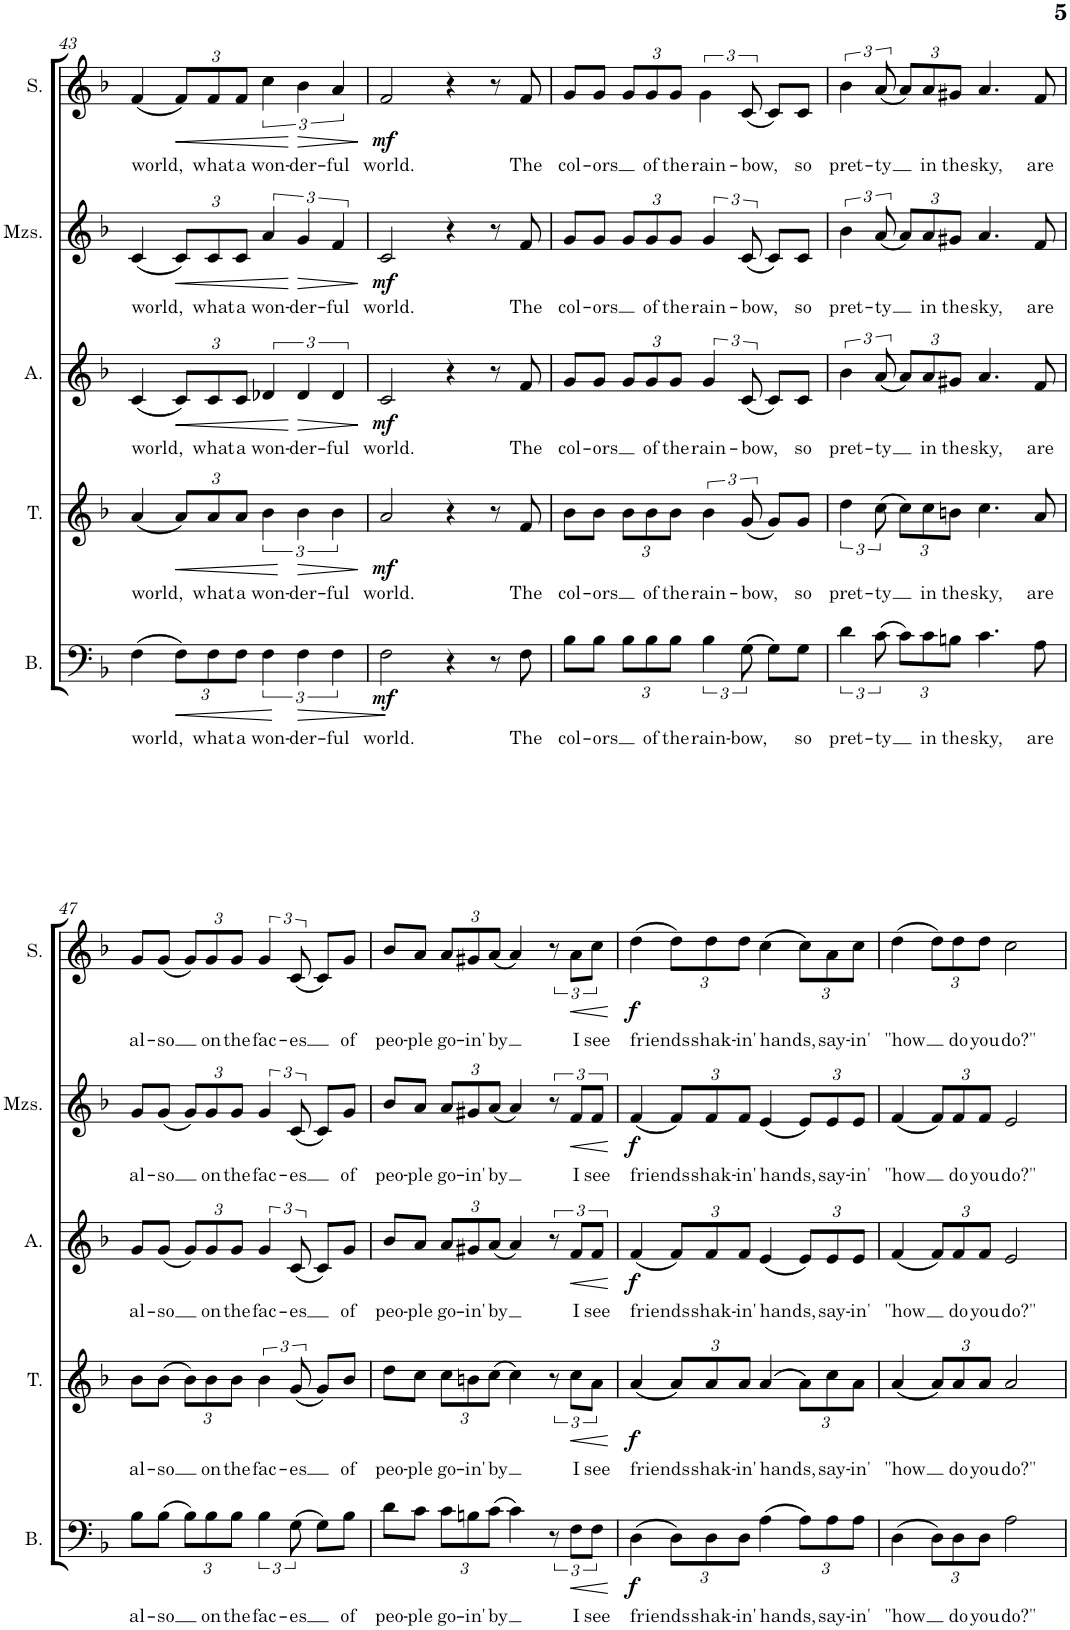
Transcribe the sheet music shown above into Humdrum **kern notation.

**kern	**text	**dynam	**kern	**text	**dynam	**kern	**text	**dynam	**kern	**text	**dynam	**kern	**text	**dynam
*part5	*part5	*part5	*part4	*part4	*part4	*part3	*part3	*part3	*part2	*part2	*part2	*part1	*part1	*part1
*staff5	*staff5	*staff5	*staff4	*staff4	*staff4	*staff3	*staff3	*staff3	*staff2	*staff2	*staff2	*staff1	*staff1	*staff1
*I"Bass	*	*	*I"Ténor	*	*	*I"Alto	*	*	*I"Mezzo-soprano	*	*	*I"Soprano	*	*
*I'B.	*	*	*I'T.	*	*	*I'A.	*	*	*I'Mzs.	*	*	*I'S.	*	*
!!LO:PB:g=z
*clefF4	*	*	*clefG2	*	*	*clefG2	*	*	*clefG2	*	*	*clefG2	*	*
*k[b-]	*	*	*k[b-]	*	*	*k[b-]	*	*	*k[b-]	*	*	*k[b-]	*	*
*M4/4	*	*	*M4/4	*	*	*M4/4	*	*	*M4/4	*	*	*M4/4	*	*
=43	=43	=43	=43	=43	=43	=43	=43	=43	=43	=43	=43	=43	=43	=43
!	!LO:LY:b	!	!	!LO:LY:b	!	!	!LO:LY:b	!	!	!LO:LY:b	!	!	!LO:LY:b	!
(4F\	world,	.	(4a/	world,	.	(4c/	world,	.	(4c/	world,	.	(4f/	world,	.
*Xbrackettup	*	*	*	*	*	*	*	*	*	*	*	*	*	*
!	!	!LO:HP:b	!	!	!	!	!	!	!	!	!	!	!	!
*	*	*	*Xbrackettup	*	*	*	*	*	*	*	*	*	*	*
!	!	!	!	!	!LO:HP:b	!	!	!	!	!	!	!	!	!
*	*	*	*	*	*	*Xbrackettup	*	*	*	*	*	*	*	*
!	!	!	!	!	!	!	!	!LO:HP:b	!	!	!	!	!	!
*	*	*	*	*	*	*	*	*	*Xbrackettup	*	*	*	*	*
!	!	!	!	!	!	!	!	!	!	!	!LO:HP:b	!	!	!
*	*	*	*	*	*	*	*	*	*	*	*	*Xbrackettup	*	*
!	!	!	!	!	!	!	!	!	!	!	!	!	!	!LO:HP:b
12F\L)	.	<	12a/L)	.	<	12c/L)	.	<	12c/L)	.	<	12f/L)	.	<
!	!LO:LY:b	!	!	!LO:LY:b	!	!	!LO:LY:b	!	!	!LO:LY:b	!	!	!LO:LY:b	!
12F\	what	.	12a/	what	.	12c/	what	.	12c/	what	.	12f/	what	.
!	!LO:LY:b	!	!	!LO:LY:b	!	!	!LO:LY:b	!	!	!LO:LY:b	!	!	!LO:LY:b	!
12F\J	a	.	12a/J	a	.	12c/J	a	.	12c/J	a	.	12f/J	a	.
*brackettup	*	*	*	*	*	*	*	*	*	*	*	*	*	*
!	!LO:LY:b	!	!	!	!	!	!	!	!	!	!	!	!	!
*	*	*	*brackettup	*	*	*	*	*	*	*	*	*	*	*
!	!	!	!	!LO:LY:b	!	!	!	!	!	!	!	!	!	!
*	*	*	*	*	*	*brackettup	*	*	*	*	*	*	*	*
!	!	!	!	!	!	!	!LO:LY:b	!	!	!	!	!	!	!
*	*	*	*	*	*	*	*	*	*brackettup	*	*	*	*	*
!	!	!	!	!	!	!	!	!	!	!LO:LY:b	!	!	!	!
*	*	*	*	*	*	*	*	*	*	*	*	*brackettup	*	*
!	!	!	!	!	!	!	!	!	!	!	!	!	!LO:LY:b	!
6F\	won-	.	6b-\	won-	.	6d-X/	won-	.	6a/	won-	.	6cc\	won-	.
!	!LO:LY:b	!LO:HP:n=1:b	!	!LO:LY:b	!LO:HP:n=1:b	!	!LO:LY:b	!LO:HP:n=1:b	!	!LO:LY:b	!LO:HP:n=1:b	!	!LO:LY:b	!LO:HP:n=1:b
6F\	-der-	[ >	6b-\	-der-	[ >	6d-/	-der-	[ >	6g/	-der-	[ >	6b-\	-der-	[ >
!	!LO:LY:b	!	!	!LO:LY:b	!	!	!LO:LY:b	!	!	!LO:LY:b	!	!	!LO:LY:b	!
6F\	-ful	.	6b-\	-ful	.	6d-/	-ful	.	6f/	-ful	.	6a/	-ful	.
.	.	.	.	.	]	.	.	]	.	.	]	.	.	]
=44	=44	=44	=44	=44	=44	=44	=44	=44	=44	=44	=44	=44	=44	=44
!	!LO:LY:b	!LO:DY:b	!	!LO:LY:b	!LO:DY:b	!	!LO:LY:b	!LO:DY:b	!	!LO:LY:b	!LO:DY:b	!	!LO:LY:b	!LO:DY:b
2F\	world.	mf	2a/	world.	mf	2c/	world.	mf	2c/	world.	mf	2f/	world.	mf
4r	.	]	4r	.	.	4r	.	.	4r	.	.	4r	.	.
8r	.	.	8r	.	.	8r	.	.	8r	.	.	8r	.	.
!	!LO:LY:b	!	!	!LO:LY:b	!	!	!LO:LY:b	!	!	!LO:LY:b	!	!	!LO:LY:b	!
8F\	The	.	8f/	The	.	8f/	The	.	8f/	The	.	8f/	The	.
=45	=45	=45	=45	=45	=45	=45	=45	=45	=45	=45	=45	=45	=45	=45
!	!LO:LY:b	!	!	!LO:LY:b	!	!	!LO:LY:b	!	!	!LO:LY:b	!	!	!LO:LY:b	!
8B-\L	col-	.	8b-\L	col-	.	8g/L	col-	.	8g/L	col-	.	8g/L	col-	.
!	!LO:LY:b	!	!	!LO:LY:b	!	!	!LO:LY:b	!	!	!LO:LY:b	!	!	!LO:LY:b	!
8B-\J	-ors	.	8b-\J	-ors	.	8g/J	-ors	.	8g/J	-ors	.	8g/J	-ors	.
*Xbrackettup	*	*	*Xbrackettup	*	*	*Xbrackettup	*	*	*Xbrackettup	*	*	*Xbrackettup	*	*
12B-\L	.	.	12b-\L	.	.	12g/L	.	.	12g/L	.	.	12g/L	.	.
!	!LO:LY:b	!	!	!LO:LY:b	!	!	!LO:LY:b	!	!	!LO:LY:b	!	!	!LO:LY:b	!
12B-\	of	.	12b-\	of	.	12g/	of	.	12g/	of	.	12g/	of	.
!	!LO:LY:b	!	!	!LO:LY:b	!	!	!LO:LY:b	!	!	!LO:LY:b	!	!	!LO:LY:b	!
12B-\J	the	.	12b-\J	the	.	12g/J	the	.	12g/J	the	.	12g/J	the	.
*brackettup	*	*	*	*	*	*	*	*	*	*	*	*	*	*
!	!LO:LY:b	!	!	!	!	!	!	!	!	!	!	!	!	!
*	*	*	*brackettup	*	*	*	*	*	*	*	*	*	*	*
!	!	!	!	!LO:LY:b	!	!	!	!	!	!	!	!	!	!
*	*	*	*	*	*	*brackettup	*	*	*	*	*	*	*	*
!	!	!	!	!	!	!	!LO:LY:b	!	!	!	!	!	!	!
*	*	*	*	*	*	*	*	*	*brackettup	*	*	*	*	*
!	!	!	!	!	!	!	!	!	!	!LO:LY:b	!	!	!	!
*	*	*	*	*	*	*	*	*	*	*	*	*brackettup	*	*
!	!	!	!	!	!	!	!	!	!	!	!	!	!LO:LY:b	!
6B-\	rain-	.	6b-\	rain-	.	6g/	rain-	.	6g/	rain-	.	6b-\	rain-	.
!	!LO:LY:b	!	!	!LO:LY:b	!	!	!LO:LY:b	!	!	!LO:LY:b	!	!	!LO:LY:b	!
(12G\	-bow,	.	(12g/	-bow,	.	(12c/	-bow,	.	(12c/	-bow,	.	(12c/	-bow,	.
8G\L)	.	.	8g/L)	.	.	8c/L)	.	.	8c/L)	.	.	8c/L)	.	.
!	!LO:LY:b	!	!	!LO:LY:b	!	!	!LO:LY:b	!	!	!LO:LY:b	!	!	!LO:LY:b	!
8G\J	so	.	8g/J	so	.	8c/J	so	.	8c/J	so	.	8c/J	so	.
=46	=46	=46	=46	=46	=46	=46	=46	=46	=46	=46	=46	=46	=46	=46
!	!LO:LY:b	!	!	!LO:LY:b	!	!	!LO:LY:b	!	!	!LO:LY:b	!	!	!LO:LY:b	!
6d\	pret-	.	6dd\	pret-	.	6b-\	pret-	.	6b-\	pret-	.	6b-\	pret-	.
!	!LO:LY:b	!	!	!LO:LY:b	!	!	!LO:LY:b	!	!	!LO:LY:b	!	!	!LO:LY:b	!
(12c\	-ty	.	(12cc\	-ty	.	(12a/	-ty	.	(12a/	-ty	.	(12a/	-ty	.
*Xbrackettup	*	*	*Xbrackettup	*	*	*Xbrackettup	*	*	*Xbrackettup	*	*	*Xbrackettup	*	*
12c\L)	.	.	12cc\L)	.	.	12a/L)	.	.	12a/L)	.	.	12a/L)	.	.
!	!LO:LY:b	!	!	!LO:LY:b	!	!	!LO:LY:b	!	!	!LO:LY:b	!	!	!LO:LY:b	!
12c\	in	.	12cc\	in	.	12a/	in	.	12a/	in	.	12a/	in	.
!	!LO:LY:b	!	!	!LO:LY:b	!	!	!LO:LY:b	!	!	!LO:LY:b	!	!	!LO:LY:b	!
12Bn\J	the	.	12bn\J	the	.	12g#X/J	the	.	12g#X/J	the	.	12g#X/J	the	.
!	!LO:LY:b	!	!	!LO:LY:b	!	!	!LO:LY:b	!	!	!LO:LY:b	!	!	!LO:LY:b	!
4.c\	sky,	.	4.cc\	sky,	.	4.a/	sky,	.	4.a/	sky,	.	4.a/	sky,	.
!	!LO:LY:b	!	!	!LO:LY:b	!	!	!LO:LY:b	!	!	!LO:LY:b	!	!	!LO:LY:b	!
8A\	are	.	8a/	are	.	8f/	are	.	8f/	are	.	8f/	are	.
!!LO:LB:g=z
=47	=47	=47	=47	=47	=47	=47	=47	=47	=47	=47	=47	=47	=47	=47
!	!LO:LY:b	!	!	!LO:LY:b	!	!	!LO:LY:b	!	!	!LO:LY:b	!	!	!LO:LY:b	!
8B-\L	al-	.	8b-\L	al-	.	8g/L	al-	.	8g/L	al-	.	8g/L	al-	.
!	!LO:LY:b	!	!	!LO:LY:b	!	!	!LO:LY:b	!	!	!LO:LY:b	!	!	!LO:LY:b	!
(8B-\J	-so	.	(8b-\J	-so	.	(8g/J	-so	.	(8g/J	-so	.	(8g/J	-so	.
12B-\L)	.	.	12b-\L)	.	.	12g/L)	.	.	12g/L)	.	.	12g/L)	.	.
!	!LO:LY:b	!	!	!LO:LY:b	!	!	!LO:LY:b	!	!	!LO:LY:b	!	!	!LO:LY:b	!
12B-\	on	.	12b-\	on	.	12g/	on	.	12g/	on	.	12g/	on	.
!	!LO:LY:b	!	!	!LO:LY:b	!	!	!LO:LY:b	!	!	!LO:LY:b	!	!	!LO:LY:b	!
12B-\J	the	.	12b-\J	the	.	12g/J	the	.	12g/J	the	.	12g/J	the	.
*brackettup	*	*	*	*	*	*	*	*	*	*	*	*	*	*
!	!LO:LY:b	!	!	!	!	!	!	!	!	!	!	!	!	!
*	*	*	*brackettup	*	*	*	*	*	*	*	*	*	*	*
!	!	!	!	!LO:LY:b	!	!	!	!	!	!	!	!	!	!
*	*	*	*	*	*	*brackettup	*	*	*	*	*	*	*	*
!	!	!	!	!	!	!	!LO:LY:b	!	!	!	!	!	!	!
*	*	*	*	*	*	*	*	*	*brackettup	*	*	*	*	*
!	!	!	!	!	!	!	!	!	!	!LO:LY:b	!	!	!	!
*	*	*	*	*	*	*	*	*	*	*	*	*brackettup	*	*
!	!	!	!	!	!	!	!	!	!	!	!	!	!LO:LY:b	!
6B-\	fac-	.	6b-\	fac-	.	6g/	fac-	.	6g/	fac-	.	6g/	fac-	.
!	!LO:LY:b	!	!	!LO:LY:b	!	!	!LO:LY:b	!	!	!LO:LY:b	!	!	!LO:LY:b	!
(12G\	-es	.	(12g/	-es	.	(12c/	-es	.	(12c/	-es	.	(12c/	-es	.
8G\L)	.	.	8g/L)	.	.	8c/L)	.	.	8c/L)	.	.	8c/L)	.	.
!	!LO:LY:b	!	!	!LO:LY:b	!	!	!LO:LY:b	!	!	!LO:LY:b	!	!	!LO:LY:b	!
8B-\J	of	.	8b-/J	of	.	8g/J	of	.	8g/J	of	.	8g/J	of	.
=48	=48	=48	=48	=48	=48	=48	=48	=48	=48	=48	=48	=48	=48	=48
!	!LO:LY:b	!	!	!LO:LY:b	!	!	!LO:LY:b	!	!	!LO:LY:b	!	!	!LO:LY:b	!
8d\L	peo-	.	8dd\L	peo-	.	8b-/L	peo-	.	8b-/L	peo-	.	8b-/L	peo-	.
!	!LO:LY:b	!	!	!LO:LY:b	!	!	!LO:LY:b	!	!	!LO:LY:b	!	!	!LO:LY:b	!
8c\J	-ple	.	8cc\J	-ple	.	8a/J	-ple	.	8a/J	-ple	.	8a/J	-ple	.
*Xbrackettup	*	*	*	*	*	*	*	*	*	*	*	*	*	*
!	!LO:LY:b	!	!	!	!	!	!	!	!	!	!	!	!	!
*	*	*	*Xbrackettup	*	*	*	*	*	*	*	*	*	*	*
!	!	!	!	!LO:LY:b	!	!	!	!	!	!	!	!	!	!
*	*	*	*	*	*	*Xbrackettup	*	*	*	*	*	*	*	*
!	!	!	!	!	!	!	!LO:LY:b	!	!	!	!	!	!	!
*	*	*	*	*	*	*	*	*	*Xbrackettup	*	*	*	*	*
!	!	!	!	!	!	!	!	!	!	!LO:LY:b	!	!	!	!
*	*	*	*	*	*	*	*	*	*	*	*	*Xbrackettup	*	*
!	!	!	!	!	!	!	!	!	!	!	!	!	!LO:LY:b	!
12c\L	go-	.	12cc\L	go-	.	12a/L	go-	.	12a/L	go-	.	12a/L	go-	.
!	!LO:LY:b	!	!	!LO:LY:b	!	!	!LO:LY:b	!	!	!LO:LY:b	!	!	!LO:LY:b	!
12Bn\	-in'	.	12bn\	-in'	.	12g#X/	-in'	.	12g#X/	-in'	.	12g#X/	-in'	.
!	!LO:LY:b	!	!	!LO:LY:b	!	!	!LO:LY:b	!	!	!LO:LY:b	!	!	!LO:LY:b	!
(12c\J	by	.	(12cc\J	by	.	(12a/J	by	.	(12a/J	by	.	(12a/J	by	.
4c\)	.	.	4cc\)	.	.	4a/)	.	.	4a/)	.	.	4a/)	.	.
*brackettup	*	*	*brackettup	*	*	*brackettup	*	*	*brackettup	*	*	*brackettup	*	*
12r	.	.	12r	.	.	12r	.	.	12r	.	.	12r	.	.
!	!LO:LY:b	!LO:HP:b	!	!LO:LY:b	!LO:HP:b	!	!LO:LY:b	!LO:HP:b	!	!LO:LY:b	!LO:HP:b	!	!LO:LY:b	!LO:HP:b
12F\L	I	<	12cc\L	I	<	12f/L	I	<	12f/L	I	<	12a\L	I	<
!	!LO:LY:b	!	!	!LO:LY:b	!	!	!LO:LY:b	!	!	!LO:LY:b	!	!	!LO:LY:b	!
12F\J	see	.	12a\J	see	.	12f/J	see	.	12f/J	see	.	12cc\J	see	.
.	.	[	.	.	[	.	.	[	.	.	[	.	.	[
=49	=49	=49	=49	=49	=49	=49	=49	=49	=49	=49	=49	=49	=49	=49
!	!LO:LY:b	!LO:DY:b	!	!LO:LY:b	!LO:DY:b	!	!LO:LY:b	!LO:DY:b	!	!LO:LY:b	!LO:DY:b	!	!LO:LY:b	!LO:DY:b
(4D\	friends	f	(4a/	friends	f	(4f/	friends	f	(4f/	friends	f	(4dd\	friends	f
*Xbrackettup	*	*	*Xbrackettup	*	*	*Xbrackettup	*	*	*Xbrackettup	*	*	*Xbrackettup	*	*
12D\L)	.	.	12a/L)	.	.	12f/L)	.	.	12f/L)	.	.	12dd\L)	.	.
!	!LO:LY:b	!	!	!LO:LY:b	!	!	!LO:LY:b	!	!	!LO:LY:b	!	!	!LO:LY:b	!
12D\	shak-	.	12a/	shak-	.	12f/	shak-	.	12f/	shak-	.	12dd\	shak-	.
!	!LO:LY:b	!	!	!LO:LY:b	!	!	!LO:LY:b	!	!	!LO:LY:b	!	!	!LO:LY:b	!
12D\J	-in'	.	12a/J	-in'	.	12f/J	-in'	.	12f/J	-in'	.	12dd\J	-in'	.
!	!LO:LY:b	!	!	!LO:LY:b	!	!	!LO:LY:b	!	!	!LO:LY:b	!	!	!LO:LY:b	!
(4A\	hands,	.	(4a/	hands,	.	(4e/	hands,	.	(4e/	hands,	.	(4cc\	hands,	.
12A\L)	.	.	12a\L)	.	.	12e/L)	.	.	12e/L)	.	.	12cc\L)	.	.
!	!LO:LY:b	!	!	!LO:LY:b	!	!	!LO:LY:b	!	!	!LO:LY:b	!	!	!LO:LY:b	!
12A\	say-	.	12cc\	say-	.	12e/	say-	.	12e/	say-	.	12a\	say-	.
!	!LO:LY:b	!	!	!LO:LY:b	!	!	!LO:LY:b	!	!	!LO:LY:b	!	!	!LO:LY:b	!
12A\J	-in'	.	12a\J	-in'	.	12e/J	-in'	.	12e/J	-in'	.	12cc\J	-in'	.
=50	=50	=50	=50	=50	=50	=50	=50	=50	=50	=50	=50	=50	=50	=50
!	!LO:LY:b	!	!	!LO:LY:b	!	!	!LO:LY:b	!	!	!LO:LY:b	!	!	!LO:LY:b	!
(4D\	"how	.	(4a/	"how	.	(4f/	"how	.	(4f/	"how	.	(4dd\	"how	.
12D\L)	.	.	12a/L)	.	.	12f/L)	.	.	12f/L)	.	.	12dd\L)	.	.
!	!LO:LY:b	!	!	!LO:LY:b	!	!	!LO:LY:b	!	!	!LO:LY:b	!	!	!LO:LY:b	!
12D\	do	.	12a/	do	.	12f/	do	.	12f/	do	.	12dd\	do	.
!	!LO:LY:b	!	!	!LO:LY:b	!	!	!LO:LY:b	!	!	!LO:LY:b	!	!	!LO:LY:b	!
12D\J	you	.	12a/J	you	.	12f/J	you	.	12f/J	you	.	12dd\J	you	.
!	!LO:LY:b	!	!	!LO:LY:b	!	!	!LO:LY:b	!	!	!LO:LY:b	!	!	!LO:LY:b	!
2A\	do?"	.	2a/	do?"	.	2e/	do?"	.	2e/	do?"	.	2cc\	do?"	.
=	=	=	=	=	=	=	=	=	=	=	=	=	=	=
*-	*-	*-	*-	*-	*-	*-	*-	*-	*-	*-	*-	*-	*-	*-
